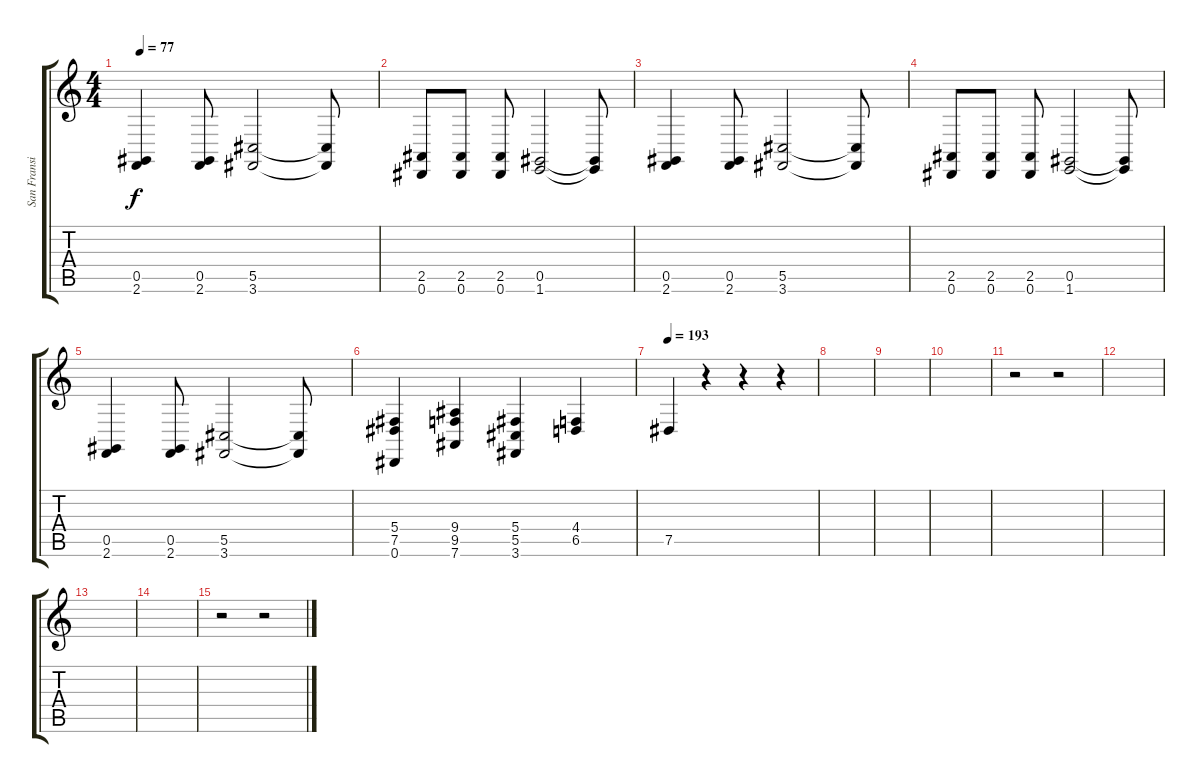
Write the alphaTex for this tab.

\track ("San Fransisco Orchestra" "San Fransi") {instrument pizzicatostrings}
\staff {score tabs}
\tuning (Eb4 Bb3 Gb3 Db3 Ab2 Eb2) {hide}
\ts (4 4)
\tempo 77
\clef g2
\ks c
(0.5 2.6).4{dy f} (0.5 2.6).8 (5.5 3.6).2 (5.5{t} 3.6{t}).8 |
(2.5 0.6).8 (2.5 0.6).8 (2.5 0.6).8 (0.5 1.6).2 (0.5{t} 1.6{t}).8 |
(0.5 2.6).4 (0.5 2.6).8 (5.5 3.6).2 (5.5{t} 3.6{t}).8 |
(2.5 0.6).8 (2.5 0.6).8 (2.5 0.6).8 (0.5 1.6).2 (0.5{t} 1.6{t}).8 |
(0.5 2.6).4 (0.5 2.6).8 (5.5 3.6).2 (5.5{t} 3.6{t}).8 |
(5.4 7.5 0.6).4{volume 16} (9.4 9.5 7.6).4 (5.4 5.5 3.6).4 (4.4 6.5).4 |
\tempo 193
7.5.4 r.4 r.4 r.4 |
|
|
|
r.2 r.2 |
|
|
|
r.2 r.2
